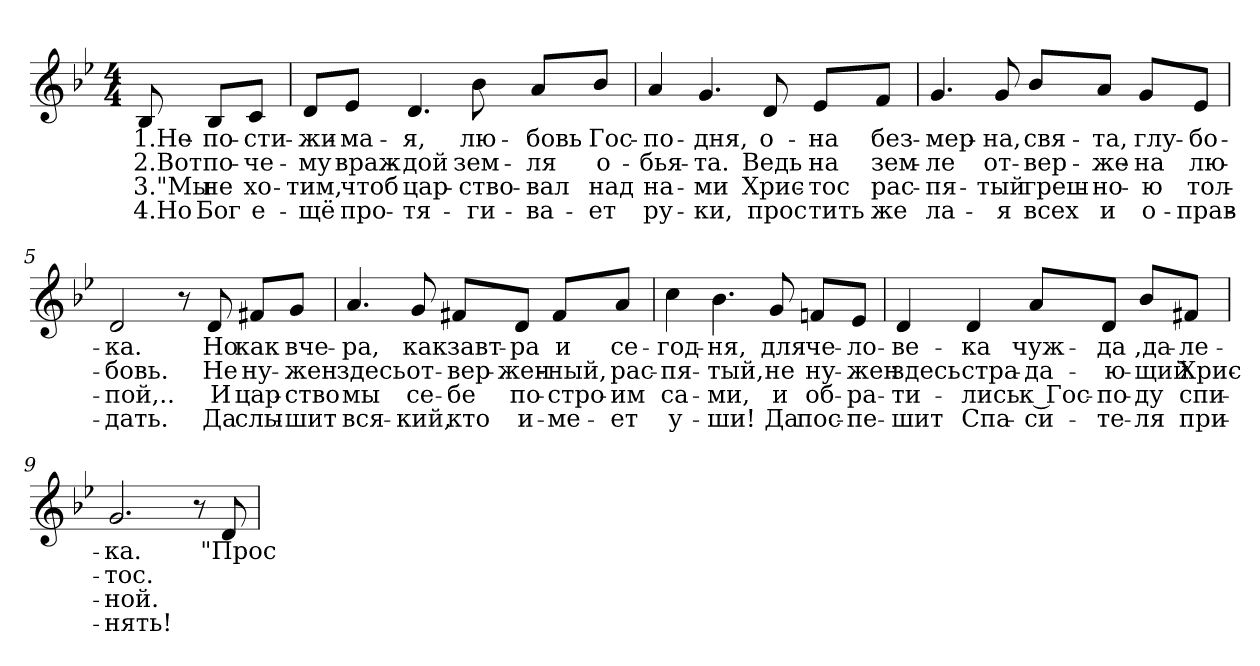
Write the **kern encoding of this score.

**kern	**text	**text	**text	**text
*part1	*part1	*part1	*part1	*part1
*staff1	*staff1	*staff1	*staff1	*staff1
!!LO:PB:g=z
*clefG2	*	*	*	*
*k[b-e-]	*	*	*	*
*g:	*	*	*	*
*M4/4	*	*	*	*
=1	=1	=1	=1	=1
!	!LO:LY:b:color=#000000	!LO:LY:b:color=#000000	!LO:LY:b:color=#000000	!LO:LY:b:color=#000000
8B-i/	1.Не-	2.Вот	3."Мы	4.Но
!	!LO:LY:b:color=#000000	!LO:LY:b:color=#000000	!LO:LY:b:color=#000000	!LO:LY:b:color=#000000
8B-i/L	-по-	по-	не	Бог
!	!LO:LY:b:color=#000000	!LO:LY:b:color=#000000	!LO:LY:b:color=#000000	!LO:LY:b:color=#000000
8ci/J	-сти-	-че-	хо-	-е-
=2	=2	=2	=2	=2
!	!LO:LY:b:color=#000000	!LO:LY:b:color=#000000	!LO:LY:b:color=#000000	!LO:LY:b:color=#000000
8di/L	-жи-	-му	-тим,	щё
!	!LO:LY:b:color=#000000	!LO:LY:b:color=#000000	!LO:LY:b:color=#000000	!LO:LY:b:color=#000000
8e-i/J	-ма-	враж-	чтоб	про-
!	!LO:LY:b:color=#000000	!LO:LY:b:color=#000000	!LO:LY:b:color=#000000	!LO:LY:b:color=#000000
4.di/	-я,	-дой	-цар-	-тя-
!	!LO:LY:b:color=#000000	!LO:LY:b:color=#000000	!LO:LY:b:color=#000000	!LO:LY:b:color=#000000
8b-i\	лю-	зем-	-ство-	-ги-
!	!LO:LY:b:color=#000000	!LO:LY:b:color=#000000	!LO:LY:b:color=#000000	!LO:LY:b:color=#000000
8ai/L	-бовь	-ля	-вал	ва-
!	!LO:LY:b:color=#000000	!LO:LY:b:color=#000000	!LO:LY:b:color=#000000	!LO:LY:b:color=#000000
8b-i/J	Гос-	о-	-над	ет
=3	=3	=3	=3	=3
!	!LO:LY:b:color=#000000	!LO:LY:b:color=#000000	!LO:LY:b:color=#000000	!LO:LY:b:color=#000000
4ai/	-по-	-бья-	на-	-ру-
!	!LO:LY:b:color=#000000	!LO:LY:b:color=#000000	!LO:LY:b:color=#000000	!LO:LY:b:color=#000000
4.gi/	-дня,	-та.	-ми	ки,
!	!LO:LY:b:color=#000000	!LO:LY:b:color=#000000	!LO:LY:b:color=#000000	!LO:LY:b:color=#000000
8di/	о-	Ведь	Хрис-	-прос
!	!LO:LY:b:color=#000000	!LO:LY:b:color=#000000	!LO:LY:b:color=#000000	!LO:LY:b:color=#000000
8e-i/L	-на	на	тос	тить
!	!LO:LY:b:color=#000000	!LO:LY:b:color=#000000	!LO:LY:b:color=#000000	!LO:LY:b:color=#000000
8fi/J	без-	зем-	рас-	-же
!!LO:LB:g=z
=4	=4	=4	=4	=4
!	!LO:LY:b:color=#000000	!LO:LY:b:color=#000000	!LO:LY:b:color=#000000	!LO:LY:b:color=#000000
4.gi/	-мер-	-ле	пя-	-ла-
!	!LO:LY:b:color=#000000	!LO:LY:b:color=#000000	!LO:LY:b:color=#000000	!LO:LY:b:color=#000000
8gi/	-на,	от-	-тый	я
!	!LO:LY:b:color=#000000	!LO:LY:b:color=#000000	!LO:LY:b:color=#000000	!LO:LY:b:color=#000000
8b-i/L	свя-	-вер-	греш-	-всех
!	!LO:LY:b:color=#000000	!LO:LY:b:color=#000000	!LO:LY:b:color=#000000	!LO:LY:b:color=#000000
8ai/J	-та,	-же-	но-	-и
!	!LO:LY:b:color=#000000	!LO:LY:b:color=#000000	!LO:LY:b:color=#000000	!LO:LY:b:color=#000000
8gi/L	глу-	-на	ю	о-
!	!LO:LY:b:color=#000000	!LO:LY:b:color=#000000	!LO:LY:b:color=#000000	!LO:LY:b:color=#000000
8e-i/J	-бо-	лю-	-тол-	-прав-
=5	=5	=5	=5	=5
!	!LO:LY:b:color=#000000	!LO:LY:b:color=#000000	!LO:LY:b:color=#000000	!LO:LY:b:color=#000000
2di/	-ка.	-бовь.	-пой,..	дать.
8r	.	.	.	.
!	!LO:LY:b:color=#000000	!LO:LY:b:color=#000000	!LO:LY:b:color=#000000	!LO:LY:b:color=#000000
8di/	Но	Не	И	Да
!	!LO:LY:b:color=#000000	!LO:LY:b:color=#000000	!LO:LY:b:color=#000000	!LO:LY:b:color=#000000
8f#Xi/L	как	ну-	цар-	-слы-
!	!LO:LY:b:color=#000000	!LO:LY:b:color=#000000	!LO:LY:b:color=#000000	!LO:LY:b:color=#000000
8gi/J	вче-	-жен	-ство	шит
=6	=6	=6	=6	=6
!	!LO:LY:b:color=#000000	!LO:LY:b:color=#000000	!LO:LY:b:color=#000000	!LO:LY:b:color=#000000
4.ai/	-ра,	здесь	мы	вся-
!	!LO:LY:b:color=#000000	!LO:LY:b:color=#000000	!LO:LY:b:color=#000000	!LO:LY:b:color=#000000
8gi/	как	от-	-се-	-кий,
!	!LO:LY:b:color=#000000	!LO:LY:b:color=#000000	!LO:LY:b:color=#000000	!LO:LY:b:color=#000000
8f#Xi/L	завт-	-вер-	бе	кто
!	!LO:LY:b:color=#000000	!LO:LY:b:color=#000000	!LO:LY:b:color=#000000	!LO:LY:b:color=#000000
8di/J	-ра	-жен-	по-	-и-
!	!LO:LY:b:color=#000000	!LO:LY:b:color=#000000	!LO:LY:b:color=#000000	!LO:LY:b:color=#000000
8f#i/L	и	-ный,	-стро-	-ме-
!	!LO:LY:b:color=#000000	!LO:LY:b:color=#000000	!LO:LY:b:color=#000000	!LO:LY:b:color=#000000
8ai/J	се-	рас-	-им	ет
!!LO:LB:g=z
=7	=7	=7	=7	=7
!	!LO:LY:b:color=#000000	!LO:LY:b:color=#000000	!LO:LY:b:color=#000000	!LO:LY:b:color=#000000
4cci\	-год-	-пя-	са-	-у-
!	!LO:LY:b:color=#000000	!LO:LY:b:color=#000000	!LO:LY:b:color=#000000	!LO:LY:b:color=#000000
4.b-i\	-ня,	-тый,	-ми,	ши!
!	!LO:LY:b:color=#000000	!LO:LY:b:color=#000000	!LO:LY:b:color=#000000	!LO:LY:b:color=#000000
8gi/	для	не	и	Да
!	!LO:LY:b:color=#000000	!LO:LY:b:color=#000000	!LO:LY:b:color=#000000	!LO:LY:b:color=#000000
8fni/L	че-	ну-	об-	-пос-
!	!LO:LY:b:color=#000000	!LO:LY:b:color=#000000	!LO:LY:b:color=#000000	!LO:LY:b:color=#000000
8e-i/J	-ло-	-жен	-ра-	-пе-
=8	=8	=8	=8	=8
!	!LO:LY:b:color=#000000	!LO:LY:b:color=#000000	!LO:LY:b:color=#000000	!LO:LY:b:color=#000000
4di/	-ве-	здесь	-ти-	-шит
!	!LO:LY:b:color=#000000	!LO:LY:b:color=#000000	!LO:LY:b:color=#000000	!LO:LY:b:color=#000000
4di/	-ка	стра-	лись	Спа-
!	!LO:LY:b:color=#000000	!LO:LY:b:color=#000000	!LO:LY:b:color=#000000	!LO:LY:b:color=#000000
8ai/L	чуж-	-да-	-к Гос-	-си-
!	!LO:LY:b:color=#000000	!LO:LY:b:color=#000000	!LO:LY:b:color=#000000	!LO:LY:b:color=#000000
8di/J	-да	-ю-	-по-	-те-
!	!LO:LY:b:color=#000000	!LO:LY:b:color=#000000	!LO:LY:b:color=#000000	!LO:LY:b:color=#000000
8b-i/L	,да-	-щий	-ду	ля
!	!LO:LY:b:color=#000000	!LO:LY:b:color=#000000	!LO:LY:b:color=#000000	!LO:LY:b:color=#000000
8f#Xi/J	-ле-	Хрис-	спи-	-при-
=9	=9	=9	=9	=9
!	!LO:LY:b:color=#000000	!LO:LY:b:color=#000000	!LO:LY:b:color=#000000	!LO:LY:b:color=#000000
2.gi/	-ка.	-тос.	-ной.	нять!
8r	.	.	.	.
!	!LO:LY:b:color=#000000	!	!	!
8di/	"Прос-	.	.	.
=	=	=	=	=
*-	*-	*-	*-	*-
